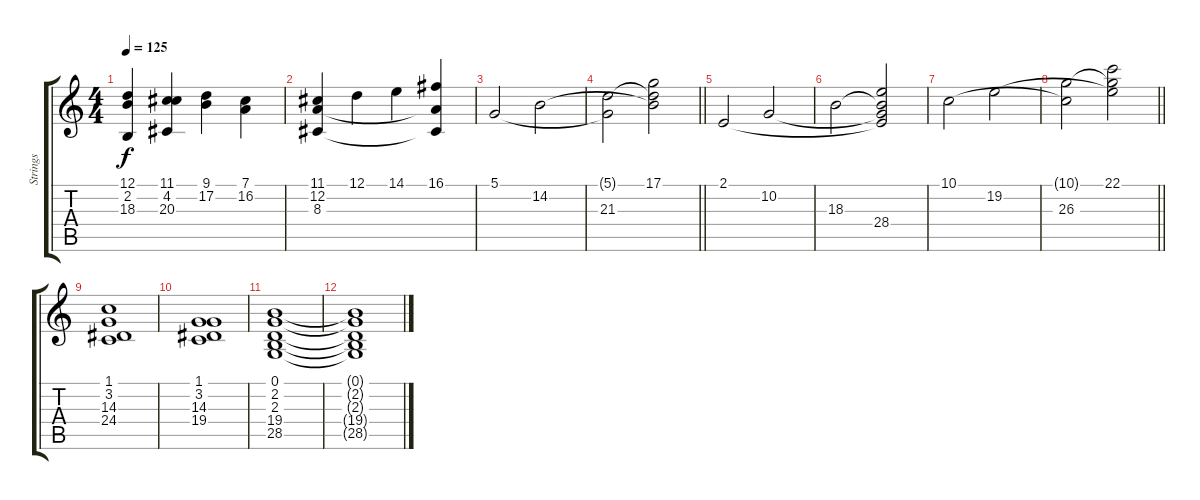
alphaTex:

\track ("Strings" "Strings") {instrument stringensemble2}
\staff {score tabs}
\tuning (D4 A3 F3 C3 G2 D2) {hide}
\ts (4 4)
\tempo 125
\clef g2
\ks c
(12.1 2.2 18.3).4{dy f} (11.1 4.2 20.3).4 (9.1 17.2).4 (7.1 16.2).4 |
(11.1 12.2 8.3).4 12.1.4 14.1.4 (16.1 12.2{t} 8.3{t}).4 |
5.1.2 14.2.2 |
\barLineRight lightlight
(5.1{t} 21.3).2 (17.1 14.2{t} 21.3{t}).2 |
2.1.2 10.2.2 |
18.3.2 (2.1{t} 10.2{t} 18.3{t} 28.4).2 |
10.1.2 19.2.2 |
\barLineRight lightlight
(10.1{t} 26.3).2 (22.1 19.2{t} 26.3{t}).2 |
(1.1 3.2 14.3 24.4).1 |
(1.1 3.2 14.3 19.4).1 |
(0.1 2.2 2.3 19.4 28.5).1 |
(0.1{t} 2.2{t} 2.3{t} 19.4{t} 28.5{t}).1
